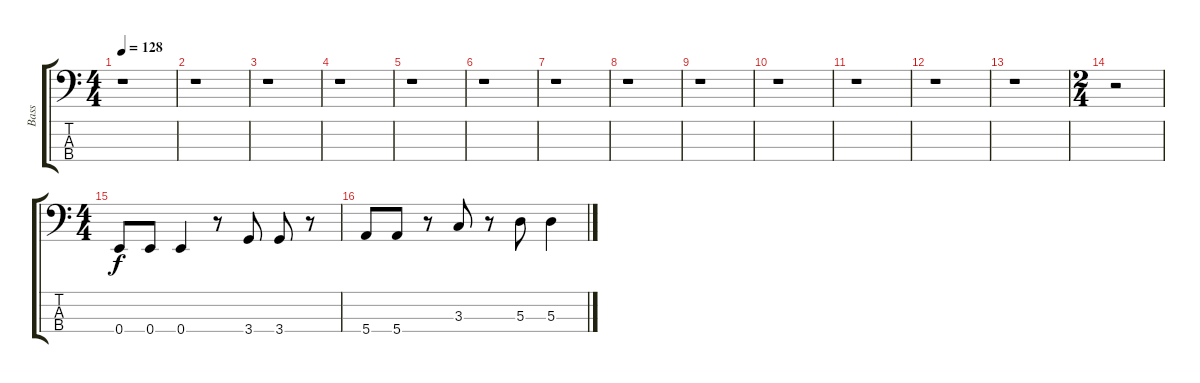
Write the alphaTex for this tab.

\track ("Bass" "Bass") {instrument electricbassfinger}
\staff {score tabs}
\tuning (G2 D2 A1 E1) {hide}
\ts (4 4)
\tempo 128
\clef f4
\ks c
r.1{dy f} |
r.1 |
r.1 |
r.1 |
r.1 |
r.1 |
r.1 |
r.1 |
r.1 |
r.1 |
r.1 |
r.1 |
r.1 |
\ts (2 4)
r.2 |
\ts (4 4)
0.4.8 0.4.8 0.4.4 r.8 3.4.8 3.4.8 r.8 |
5.4.8 5.4.8 r.8 3.3.8 r.8 5.3.8 5.3.4
